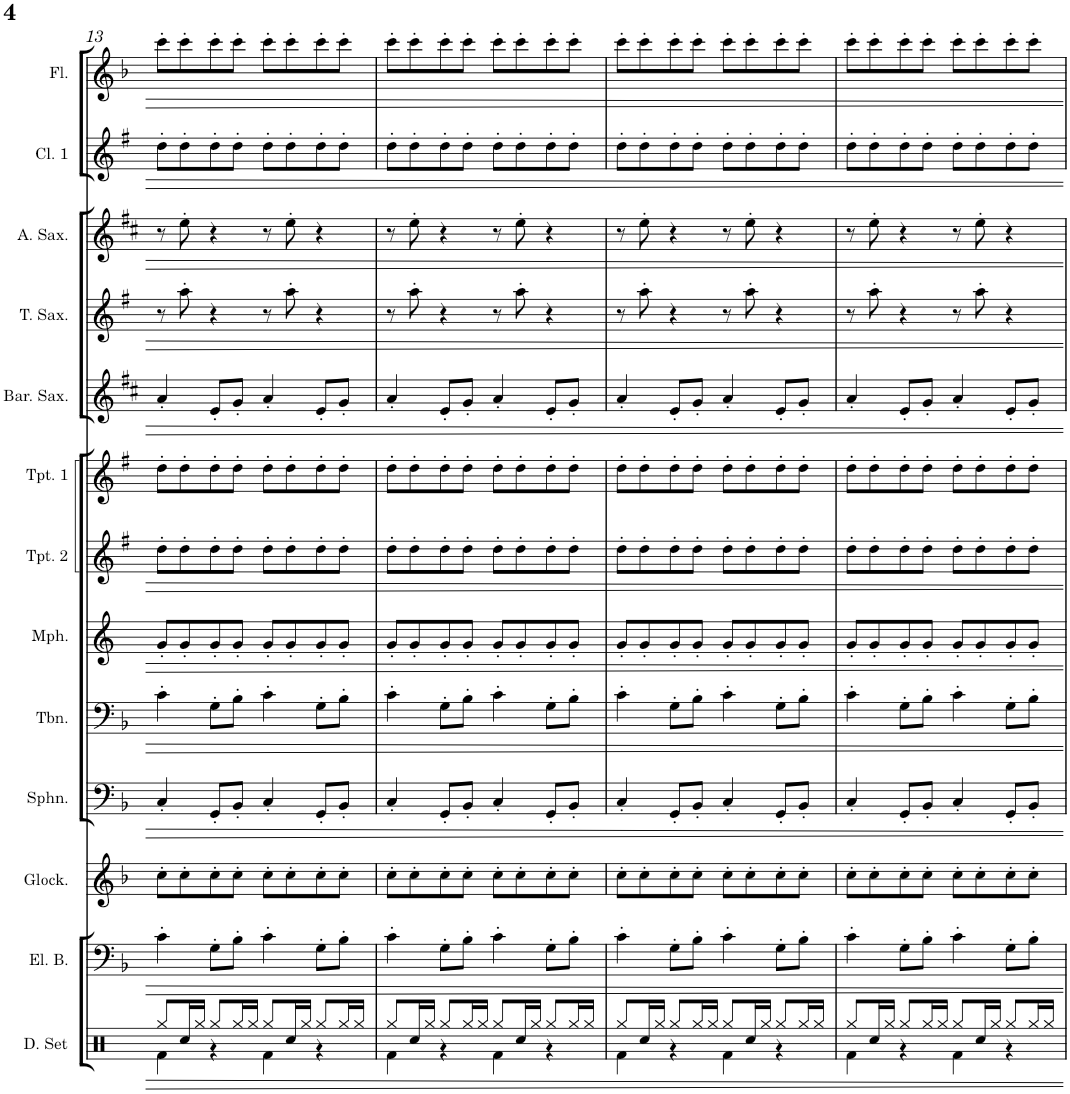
**kern	**kern	**kern	**kern	**kern	**kern	**kern	**kern	**kern	**kern	**kern	**kern	**kern
*part13	*part12	*part11	*part10	*part9	*part8	*part7	*part6	*part5	*part4	*part3	*part2	*part1
*staff13	*staff12	*staff11	*staff10	*staff9	*staff8	*staff7	*staff6	*staff5	*staff4	*staff3	*staff2	*staff1
*I"Drumset	*I"Electric Bass	*I"Glockenspiel	*I"Sousaphone	*I"Trombone	*I"Mellophone	*I"Trumpet 2	*I"Trumpet 1	*I"Baritone Sax	*I"Tenor Sax	*I"Alto Sax	*I"Clarinet 1	*I"Flute
*I'D. Set	*I'El. B.	*I'Glock.	*I'Sphn.	*I'Tbn.	*I'Mph.	*I'Tpt. 2	*I'Tpt. 1	*I'Bar. Sax.	*I'T. Sax.	*I'A. Sax.	*I'Cl. 1	*I'Fl.
!!LO:PB:g=z
*clefX	*clefF4	*clefG2	*clefF4	*clefF4	*clefG2	*clefG2	*clefG2	*clefG2	*clefG2	*clefG2	*clefG2	*clefG2
*	*Trd7c12	*Trd-14c-24	*	*	*Trd4c7	*Trd1c2	*Trd1c2	*Trd12c21	*Trd8c14	*Trd5c9	*Trd1c2	*
*k[]	*k[b-]	*k[b-]	*k[b-]	*k[b-]	*k[]	*k[f#]	*k[f#]	*k[f#c#]	*k[f#]	*k[f#c#]	*k[f#]	*k[b-]
*M4/4	*M4/4	*M4/4	*M4/4	*M4/4	*M4/4	*M4/4	*M4/4	*M4/4	*M4/4	*M4/4	*M4/4	*M4/4
=13	=13	=13	=13	=13	=13	=13	=13	=13	=13	=13	=13	=13
*^	*	*	*	*	*	*	*	*	*	*	*	*
8Rgg/L	4Rf\	4c'\	8cc'\L	4C'/	4c'\	8g'/L	8dd'\L	8dd'\L	4a'/	8r	8r	8dd'\L	8ccc'\L
16Rcc/L	.	.	8cc'\	.	.	8g'/	8dd'\	8dd'\	.	8aa'\	8ee'\	8dd'\	8ccc'\
16Rgg/JJ	.	.	.	.	.	.	.	.	.	.	.	.	.
8Rgg/L	4r	8G'\L	8cc'\	8GG'/L	8G'\L	8g'/	8dd'\	8dd'\	8e'/L	4r	4r	8dd'\	8ccc'\
16Rgg/L	.	8B-'\J	8cc'\J	8BB-'/J	8B-'\J	8g'/J	8dd'\J	8dd'\J	8g'/J	.	.	8dd'\J	8ccc'\J
16Rgg/JJ	.	.	.	.	.	.	.	.	.	.	.	.	.
8Rgg/L	4Rf\	4c'\	8cc'\L	4C'/	4c'\	8g'/L	8dd'\L	8dd'\L	4a'/	8r	8r	8dd'\L	8ccc'\L
16Rcc/L	.	.	8cc'\	.	.	8g'/	8dd'\	8dd'\	.	8aa'\	8ee'\	8dd'\	8ccc'\
16Rgg/JJ	.	.	.	.	.	.	.	.	.	.	.	.	.
8Rgg/L	4r	8G'\L	8cc'\	8GG'/L	8G'\L	8g'/	8dd'\	8dd'\	8e'/L	4r	4r	8dd'\	8ccc'\
16Rgg/L	.	8B-'\J	8cc'\J	8BB-'/J	8B-'\J	8g'/J	8dd'\J	8dd'\J	8g'/J	.	.	8dd'\J	8ccc'\J
16Rgg/JJ	.	.	.	.	.	.	.	.	.	.	.	.	.
=14	=14	=14	=14	=14	=14	=14	=14	=14	=14	=14	=14	=14	=14
8Rgg/L	4Rf\	4c'\	8cc'\L	4C'/	4c'\	8g'/L	8dd'\L	8dd'\L	4a'/	8r	8r	8dd'\L	8ccc'\L
16Rcc/L	.	.	8cc'\	.	.	8g'/	8dd'\	8dd'\	.	8aa'\	8ee'\	8dd'\	8ccc'\
16Rgg/JJ	.	.	.	.	.	.	.	.	.	.	.	.	.
8Rgg/L	4r	8G'\L	8cc'\	8GG'/L	8G'\L	8g'/	8dd'\	8dd'\	8e'/L	4r	4r	8dd'\	8ccc'\
16Rgg/L	.	8B-'\J	8cc'\J	8BB-'/J	8B-'\J	8g'/J	8dd'\J	8dd'\J	8g'/J	.	.	8dd'\J	8ccc'\J
16Rgg/JJ	.	.	.	.	.	.	.	.	.	.	.	.	.
8Rgg/L	4Rf\	4c'\	8cc'\L	4C'/	4c'\	8g'/L	8dd'\L	8dd'\L	4a'/	8r	8r	8dd'\L	8ccc'\L
16Rcc/L	.	.	8cc'\	.	.	8g'/	8dd'\	8dd'\	.	8aa'\	8ee'\	8dd'\	8ccc'\
16Rgg/JJ	.	.	.	.	.	.	.	.	.	.	.	.	.
8Rgg/L	4r	8G'\L	8cc'\	8GG'/L	8G'\L	8g'/	8dd'\	8dd'\	8e'/L	4r	4r	8dd'\	8ccc'\
16Rgg/L	.	8B-'\J	8cc'\J	8BB-'/J	8B-'\J	8g'/J	8dd'\J	8dd'\J	8g'/J	.	.	8dd'\J	8ccc'\J
16Rgg/JJ	.	.	.	.	.	.	.	.	.	.	.	.	.
=15	=15	=15	=15	=15	=15	=15	=15	=15	=15	=15	=15	=15	=15
8Rgg/L	4Rf\	4c'\	8cc'\L	4C'/	4c'\	8g'/L	8dd'\L	8dd'\L	4a'/	8r	8r	8dd'\L	8ccc'\L
16Rcc/L	.	.	8cc'\	.	.	8g'/	8dd'\	8dd'\	.	8aa'\	8ee'\	8dd'\	8ccc'\
16Rgg/JJ	.	.	.	.	.	.	.	.	.	.	.	.	.
8Rgg/L	4r	8G'\L	8cc'\	8GG'/L	8G'\L	8g'/	8dd'\	8dd'\	8e'/L	4r	4r	8dd'\	8ccc'\
16Rgg/L	.	8B-'\J	8cc'\J	8BB-'/J	8B-'\J	8g'/J	8dd'\J	8dd'\J	8g'/J	.	.	8dd'\J	8ccc'\J
16Rgg/JJ	.	.	.	.	.	.	.	.	.	.	.	.	.
8Rgg/L	4Rf\	4c'\	8cc'\L	4C'/	4c'\	8g'/L	8dd'\L	8dd'\L	4a'/	8r	8r	8dd'\L	8ccc'\L
16Rcc/L	.	.	8cc'\	.	.	8g'/	8dd'\	8dd'\	.	8aa'\	8ee'\	8dd'\	8ccc'\
16Rgg/JJ	.	.	.	.	.	.	.	.	.	.	.	.	.
8Rgg/L	4r	8G'\L	8cc'\	8GG'/L	8G'\L	8g'/	8dd'\	8dd'\	8e'/L	4r	4r	8dd'\	8ccc'\
16Rgg/L	.	8B-'\J	8cc'\J	8BB-'/J	8B-'\J	8g'/J	8dd'\J	8dd'\J	8g'/J	.	.	8dd'\J	8ccc'\J
16Rgg/JJ	.	.	.	.	.	.	.	.	.	.	.	.	.
=16	=16	=16	=16	=16	=16	=16	=16	=16	=16	=16	=16	=16	=16
8Rgg/L	4Rf\	4c'\	8cc'\L	4C'/	4c'\	8g'/L	8dd'\L	8dd'\L	4a'/	8r	8r	8dd'\L	8ccc'\L
16Rcc/L	.	.	8cc'\	.	.	8g'/	8dd'\	8dd'\	.	8aa'\	8ee'\	8dd'\	8ccc'\
16Rgg/JJ	.	.	.	.	.	.	.	.	.	.	.	.	.
8Rgg/L	4r	8G'\L	8cc'\	8GG'/L	8G'\L	8g'/	8dd'\	8dd'\	8e'/L	4r	4r	8dd'\	8ccc'\
16Rgg/L	.	8B-'\J	8cc'\J	8BB-'/J	8B-'\J	8g'/J	8dd'\J	8dd'\J	8g'/J	.	.	8dd'\J	8ccc'\J
16Rgg/JJ	.	.	.	.	.	.	.	.	.	.	.	.	.
8Rgg/L	4Rf\	4c'\	8cc'\L	4C'/	4c'\	8g'/L	8dd'\L	8dd'\L	4a'/	8r	8r	8dd'\L	8ccc'\L
16Rcc/L	.	.	8cc'\	.	.	8g'/	8dd'\	8dd'\	.	8aa'\	8ee'\	8dd'\	8ccc'\
16Rgg/JJ	.	.	.	.	.	.	.	.	.	.	.	.	.
8Rgg/L	4r	8G'\L	8cc'\	8GG'/L	8G'\L	8g'/	8dd'\	8dd'\	8e'/L	4r	4r	8dd'\	8ccc'\
16Rgg/L	.	8B-'\J	8cc'\J	8BB-'/J	8B-'\J	8g'/J	8dd'\J	8dd'\J	8g'/J	.	.	8dd'\J	8ccc'\J
16Rgg/JJ	.	.	.	.	.	.	.	.	.	.	.	.	.
*v	*v	*	*	*	*	*	*	*	*	*	*	*	*
=	=	=	=	=	=	=	=	=	=	=	=	=
*-	*-	*-	*-	*-	*-	*-	*-	*-	*-	*-	*-	*-
